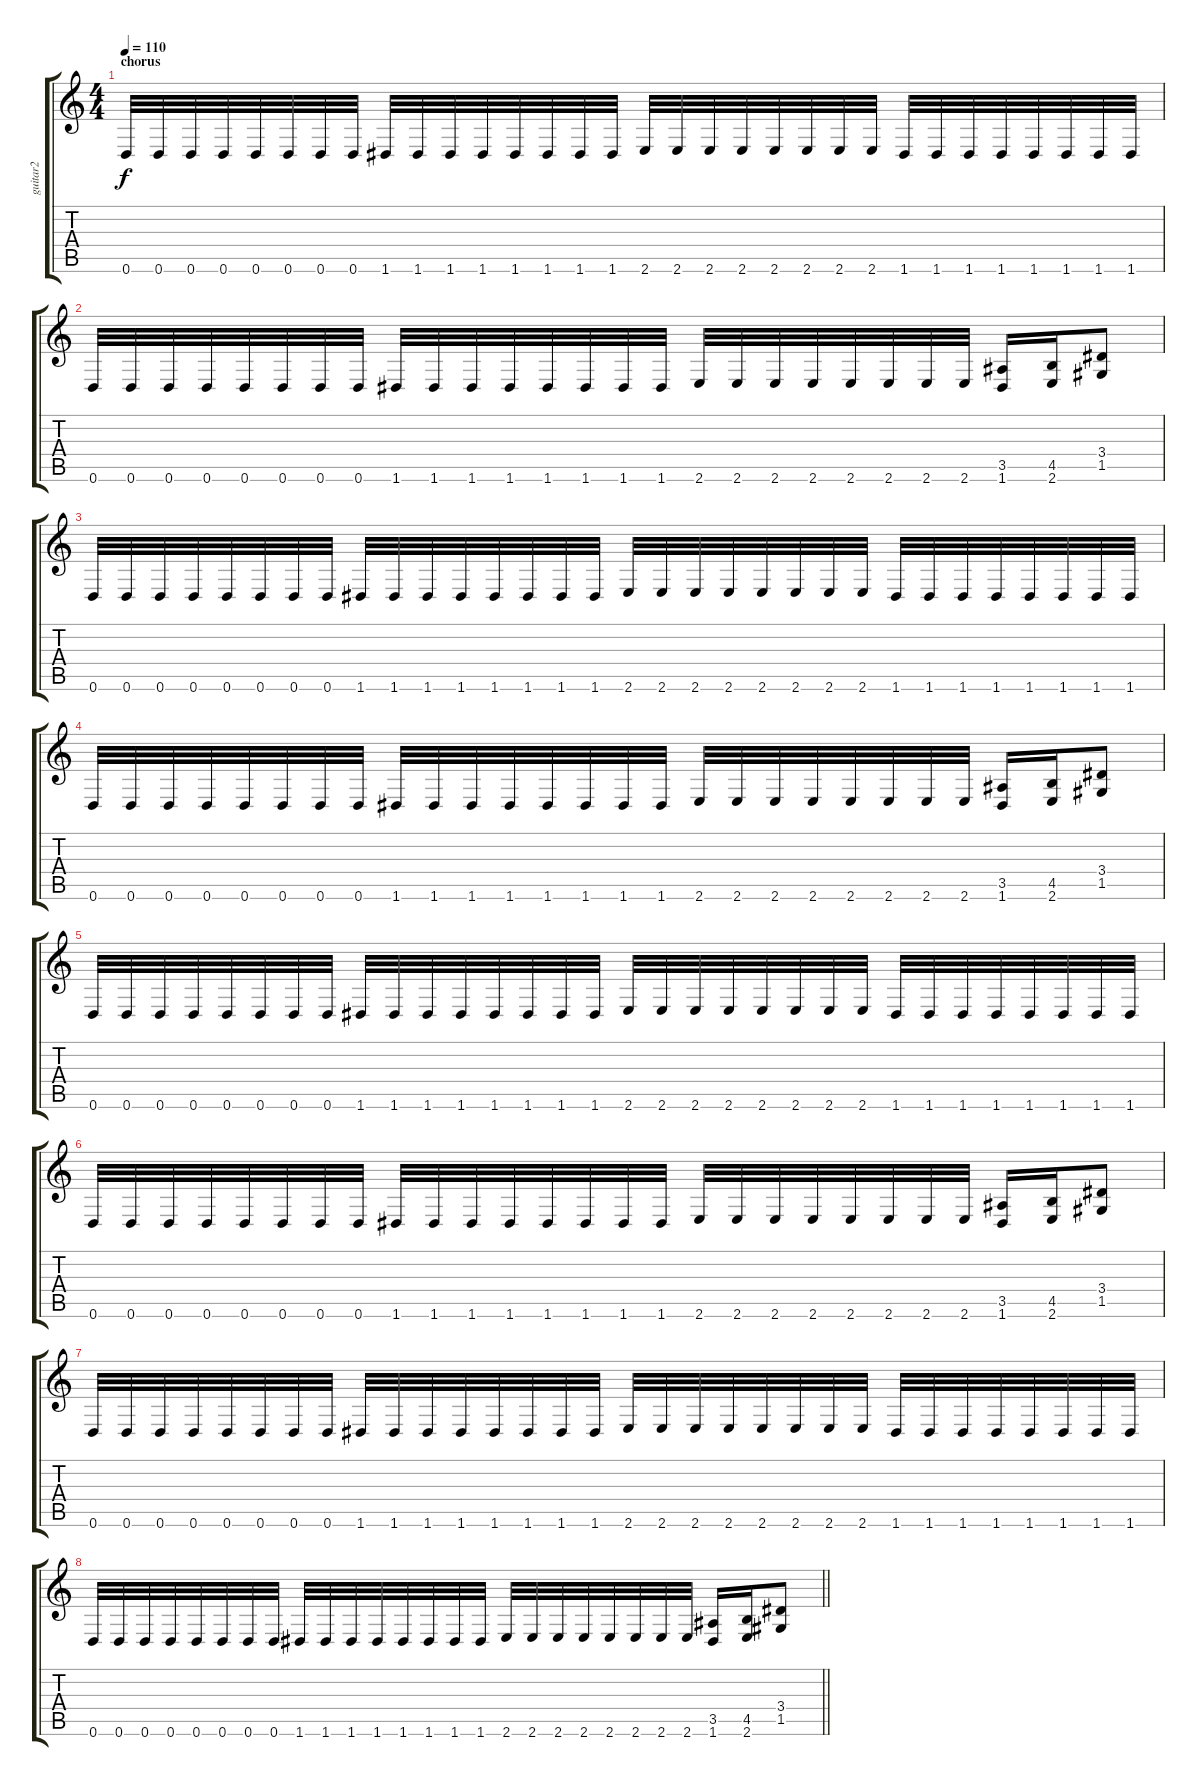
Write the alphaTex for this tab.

\track ("guitar2" "guitar2") {instrument distortionguitar}
\staff {score tabs}
\tuning (D4 A3 F3 C3 G2 D2) {hide}
\ts (4 4)
\section ("" "chorus")
\tempo 110
\clef g2
\ks c
0.6.32{dy f} 0.6.32 0.6.32 0.6.32 0.6.32 0.6.32 0.6.32 0.6.32 1.6.32 1.6.32 1.6.32 1.6.32 1.6.32 1.6.32 1.6.32 1.6.32 2.6.32 2.6.32 2.6.32 2.6.32 2.6.32 2.6.32 2.6.32 2.6.32 1.6.32 1.6.32 1.6.32 1.6.32 1.6.32 1.6.32 1.6.32 1.6.32 |
0.6.32 0.6.32 0.6.32 0.6.32 0.6.32 0.6.32 0.6.32 0.6.32 1.6.32 1.6.32 1.6.32 1.6.32 1.6.32 1.6.32 1.6.32 1.6.32 2.6.32 2.6.32 2.6.32 2.6.32 2.6.32 2.6.32 2.6.32 2.6.32 (3.5 1.6).16 (4.5 2.6).16 (3.4 1.5).8 |
0.6.32 0.6.32 0.6.32 0.6.32 0.6.32 0.6.32 0.6.32 0.6.32 1.6.32 1.6.32 1.6.32 1.6.32 1.6.32 1.6.32 1.6.32 1.6.32 2.6.32 2.6.32 2.6.32 2.6.32 2.6.32 2.6.32 2.6.32 2.6.32 1.6.32 1.6.32 1.6.32 1.6.32 1.6.32 1.6.32 1.6.32 1.6.32 |
0.6.32 0.6.32 0.6.32 0.6.32 0.6.32 0.6.32 0.6.32 0.6.32 1.6.32 1.6.32 1.6.32 1.6.32 1.6.32 1.6.32 1.6.32 1.6.32 2.6.32 2.6.32 2.6.32 2.6.32 2.6.32 2.6.32 2.6.32 2.6.32 (3.5 1.6).16 (4.5 2.6).16 (3.4 1.5).8 |
0.6.32 0.6.32 0.6.32 0.6.32 0.6.32 0.6.32 0.6.32 0.6.32 1.6.32 1.6.32 1.6.32 1.6.32 1.6.32 1.6.32 1.6.32 1.6.32 2.6.32 2.6.32 2.6.32 2.6.32 2.6.32 2.6.32 2.6.32 2.6.32 1.6.32 1.6.32 1.6.32 1.6.32 1.6.32 1.6.32 1.6.32 1.6.32 |
0.6.32 0.6.32 0.6.32 0.6.32 0.6.32 0.6.32 0.6.32 0.6.32 1.6.32 1.6.32 1.6.32 1.6.32 1.6.32 1.6.32 1.6.32 1.6.32 2.6.32 2.6.32 2.6.32 2.6.32 2.6.32 2.6.32 2.6.32 2.6.32 (3.5 1.6).16 (4.5 2.6).16 (3.4 1.5).8 |
0.6.32 0.6.32 0.6.32 0.6.32 0.6.32 0.6.32 0.6.32 0.6.32 1.6.32 1.6.32 1.6.32 1.6.32 1.6.32 1.6.32 1.6.32 1.6.32 2.6.32 2.6.32 2.6.32 2.6.32 2.6.32 2.6.32 2.6.32 2.6.32 1.6.32 1.6.32 1.6.32 1.6.32 1.6.32 1.6.32 1.6.32 1.6.32 |
\barLineRight lightlight
0.6.32 0.6.32 0.6.32 0.6.32 0.6.32 0.6.32 0.6.32 0.6.32 1.6.32 1.6.32 1.6.32 1.6.32 1.6.32 1.6.32 1.6.32 1.6.32 2.6.32 2.6.32 2.6.32 2.6.32 2.6.32 2.6.32 2.6.32 2.6.32 (3.5 1.6).16 (4.5 2.6).16 (3.4 1.5).8
